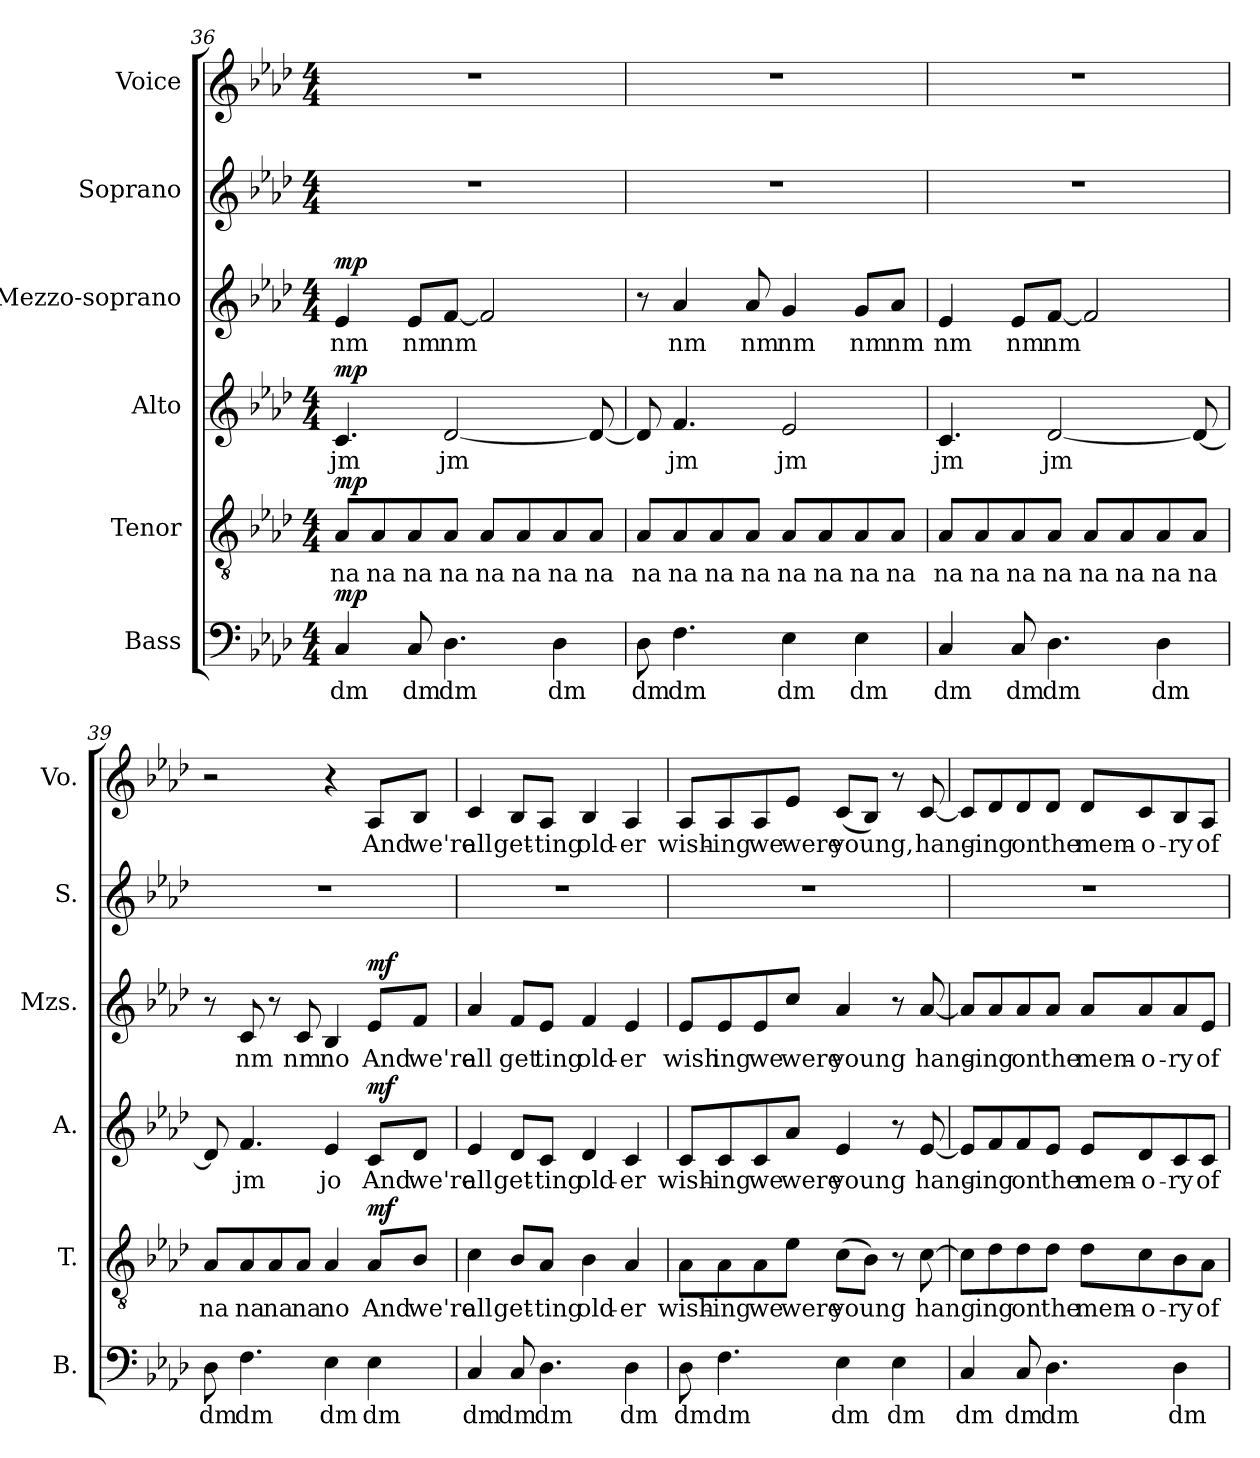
**kern	**text	**dynam	**kern	**text	**dynam	**kern	**text	**dynam	**kern	**text	**dynam	**kern	**kern	**text
*part6	*part6	*part6	*part5	*part5	*part5	*part4	*part4	*part4	*part3	*part3	*part3	*part2	*part1	*part1
*staff6	*staff6	*staff6	*staff5	*staff5	*staff5	*staff4	*staff4	*staff4	*staff3	*staff3	*staff3	*staff2	*staff1	*staff1
*I"Bass	*	*	*I"Tenor	*	*	*I"Alto	*	*	*I"Mezzo-soprano	*	*	*I"Soprano	*I"Voice	*
*I'B.	*	*	*I'T.	*	*	*I'A.	*	*	*I'Mzs.	*	*	*I'S.	*I'Vo.	*
!!LO:PB:g=z
*clefF4	*	*	*clefGv2	*	*	*clefG2	*	*	*clefG2	*	*	*clefG2	*clefG2	*
*k[b-e-a-d-]	*	*	*k[b-e-a-d-]	*	*	*k[b-e-a-d-]	*	*	*k[b-e-a-d-]	*	*	*k[b-e-a-d-]	*k[b-e-a-d-]	*
*M4/4	*	*	*M4/4	*	*	*M4/4	*	*	*M4/4	*	*	*M4/4	*M4/4	*
=36	=36	=36	=36	=36	=36	=36	=36	=36	=36	=36	=36	=36	=36	=36
!	!	!LO:DY:a	!	!	!LO:DY:a	!	!	!LO:DY:a	!	!	!LO:DY:a	!	!	!
4C/	dm	mp	8A-/L	na	mp	4.c/	jm	mp	4e-/	nm	mp	1r	1r	.
.	.	.	8A-/	na	.	.	.	.	.	.	.	.	.	.
8C/	dm	.	8A-/	na	.	.	.	.	8e-/L	nm	.	.	.	.
4.D-\	dm	.	8A-/J	na	.	[2d-/	jm	.	[8f/J	nm	.	.	.	.
.	.	.	8A-/L	na	.	.	.	.	2f/]	.	.	.	.	.
.	.	.	8A-/	na	.	.	.	.	.	.	.	.	.	.
4D-\	dm	.	8A-/	na	.	.	.	.	.	.	.	.	.	.
.	.	.	8A-/J	na	.	8d-/_	.	.	.	.	.	.	.	.
=37	=37	=37	=37	=37	=37	=37	=37	=37	=37	=37	=37	=37	=37	=37
8D-\	dm	.	8A-/L	na	.	8d-/]	.	.	8r	.	.	1r	1r	.
4.F\	dm	.	8A-/	na	.	4.f/	jm	.	4a-/	nm	.	.	.	.
.	.	.	8A-/	na	.	.	.	.	.	.	.	.	.	.
.	.	.	8A-/J	na	.	.	.	.	8a-/	nm	.	.	.	.
4E-\	dm	.	8A-/L	na	.	2e-/	jm	.	4g/	nm	.	.	.	.
.	.	.	8A-/	na	.	.	.	.	.	.	.	.	.	.
4E-\	dm	.	8A-/	na	.	.	.	.	8g/L	nm	.	.	.	.
.	.	.	8A-/J	na	.	.	.	.	8a-/J	nm	.	.	.	.
=38	=38	=38	=38	=38	=38	=38	=38	=38	=38	=38	=38	=38	=38	=38
4C/	dm	.	8A-/L	na	.	4.c/	jm	.	4e-/	nm	.	1r	1r	.
.	.	.	8A-/	na	.	.	.	.	.	.	.	.	.	.
8C/	dm	.	8A-/	na	.	.	.	.	8e-/L	nm	.	.	.	.
4.D-\	dm	.	8A-/J	na	.	[2d-/	jm	.	[8f/J	nm	.	.	.	.
.	.	.	8A-/L	na	.	.	.	.	2f/]	.	.	.	.	.
.	.	.	8A-/	na	.	.	.	.	.	.	.	.	.	.
4D-\	dm	.	8A-/	na	.	.	.	.	.	.	.	.	.	.
.	.	.	8A-/J	na	.	8d-/_	.	.	.	.	.	.	.	.
!!LO:PB:g=z
=39	=39	=39	=39	=39	=39	=39	=39	=39	=39	=39	=39	=39	=39	=39
8D-\	dm	.	8A-/L	na	.	8d-/]	.	.	8r	.	.	1r	2r	.
4.F\	dm	.	8A-/	na	.	4.f/	jm	.	8c/	nm	.	.	.	.
.	.	.	8A-/	na	.	.	.	.	8r	.	.	.	.	.
.	.	.	8A-/J	na	.	.	.	.	8c/	nm	.	.	.	.
4E-\	dm	.	4A-/	no	.	4e-/	jo	.	4B-/	no	.	.	4r	.
!	!	!	!	!	!LO:DY:a	!	!	!LO:DY:a	!	!	!LO:DY:a	!	!	!
4E-\	dm	.	8A-/L	And	mf	8c/L	And	mf	8e-/L	And	mf	.	8A-/L	And
.	.	.	8B-/J	we're	.	8d-/J	we're	.	8f/J	we're	.	.	8B-/J	we're
=40	=40	=40	=40	=40	=40	=40	=40	=40	=40	=40	=40	=40	=40	=40
4C/	dm	.	4c\	all	.	4e-/	all	.	4a-/	all	.	1r	4c/	all
8C/	dm	.	8B-/L	get-	.	8d-/L	get-	.	8f/L	get	.	.	8B-/L	get-
4.D-\	dm	.	8A-/J	-ting	.	8c/J	-ting	.	8e-/J	ting	.	.	8A-/J	-ting
.	.	.	4B-\	old-	.	4d-/	old-	.	4f/	old-	.	.	4B-/	old-
4D-\	dm	.	4A-/	-er	.	4c/	-er	.	4e-/	-er	.	.	4A-/	-er
=41	=41	=41	=41	=41	=41	=41	=41	=41	=41	=41	=41	=41	=41	=41
8D-\	dm	.	8A-\L	wish-	.	8c/L	wish-	.	8e-/L	wish	.	1r	8A-/L	wish-
4.F\	dm	.	8A-\	-ing	.	8c/	-ing	.	8e-/	ing	.	.	8A-/	-ing
.	.	.	8A-\	we	.	8c/	we	.	8e-/	we	.	.	8A-/	we
.	.	.	8e-\J	were	.	8a-/J	were	.	8cc/J	were	.	.	8e-/J	were
4E-\	dm	.	(8c\L	young	.	4e-/	young	.	4a-/	young	.	.	(8c/L	young,
.	.	.	8B-\J)	.	.	.	.	.	.	.	.	.	8B-/J)	.
4E-\	dm	.	8r	.	.	8r	.	.	8r	.	.	.	8r	.
.	.	.	[8c\	hang	.	[8e-/	hang-	.	[8a-/	hang-	.	.	[8c/	hang-
!!LO:PB:g=z
=42	=42	=42	=42	=42	=42	=42	=42	=42	=42	=42	=42	=42	=42	=42
4C/	dm	.	8c\L]	.	.	8e-/L]	.	.	8a-/L]	.	.	1r	8c/L]	.
.	.	.	8d-\	ing	.	8f/	-ing	.	8a-/	-ing	.	.	8d-/	-ing
8C/	dm	.	8d-\	on	.	8f/	on	.	8a-/	on	.	.	8d-/	on
4.D-\	dm	.	8d-\J	the	.	8e-/J	the	.	8a-/J	the	.	.	8d-/J	the
.	.	.	8d-\L	mem-	.	8e-/L	mem-	.	8a-/L	mem-	.	.	8d-/L	mem-
.	.	.	8c\	-o-	.	8d-/	-o-	.	8a-/	-o-	.	.	8c/	-o-
4D-\	dm	.	8B-\	-ry	.	8c/	-ry	.	8a-/	-ry	.	.	8B-/	-ry
.	.	.	8A-\J	of	.	8c/J	of	.	8e-/J	of	.	.	8A-/J	of
=	=	=	=	=	=	=	=	=	=	=	=	=	=	=
*-	*-	*-	*-	*-	*-	*-	*-	*-	*-	*-	*-	*-	*-	*-
